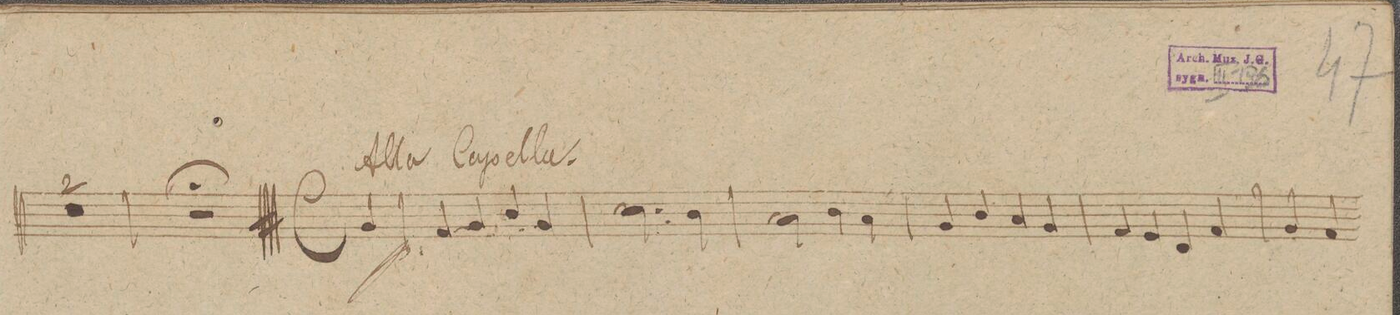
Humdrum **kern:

**kern	**dynam
*I"Alto Viola.	*
*clefC3	*
*k[f#c#g#]	*
*met(c)	*
*M4/4	*
0r	.
=180	=180
=181	=181
1r;	.
=182||	=182||
*M2/2	*
*met(c|)	*
4A/	p
=183	=183
4G#/	.
4A/	.
4c#/	.
4A/	.
=184	=184
2.d\	.
4c#\	.
=185	=185
2B\	.
4c#\	.
4B\	.
=186	=186
4A/	.
4c#/	.
4B/	.
4A/	.
=187	=187
4G#/	.
4F#/	.
4E/	.
4G#/	.
=188	=188
4A/	.
4G#/	.
*-	*-
